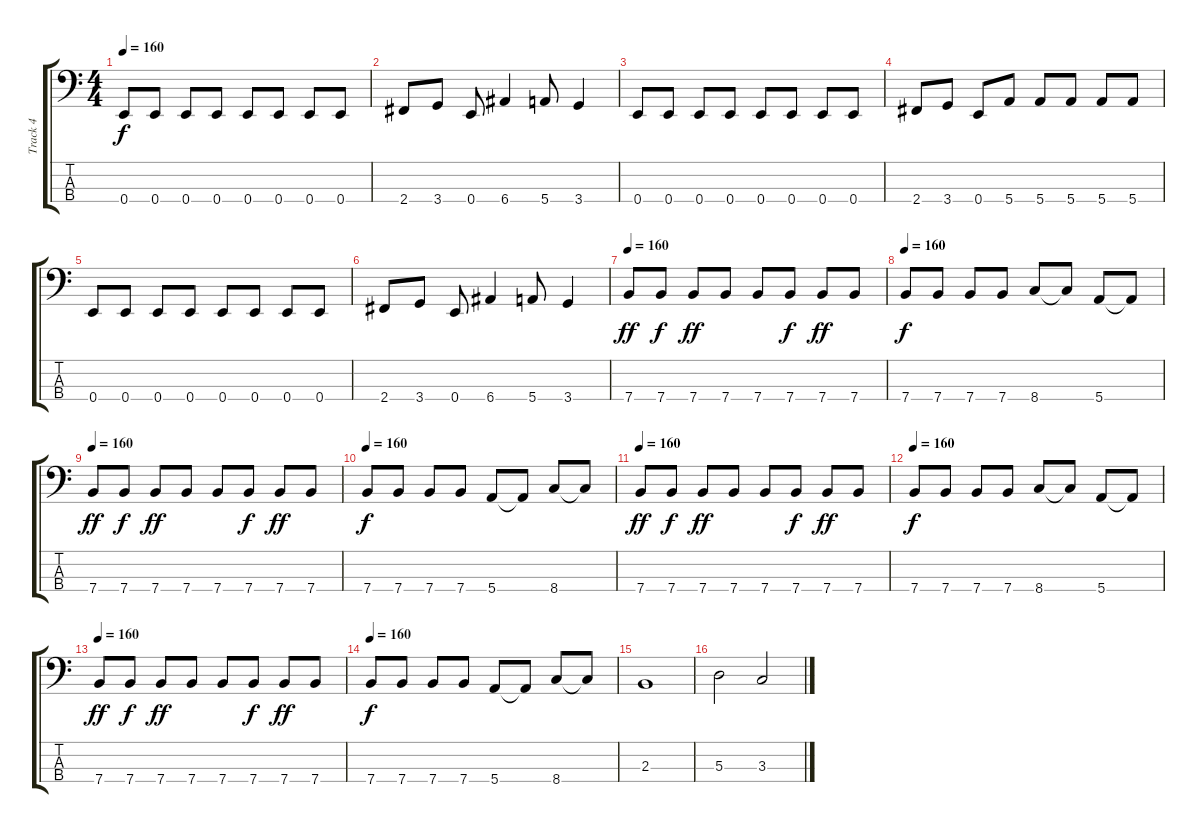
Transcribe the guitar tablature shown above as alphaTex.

\track ("Track 4" "Track 4") {instrument electricbassfinger}
\staff {score tabs}
\tuning (G2 D2 A1 E1) {hide}
\ts (4 4)
\tempo 160
\clef f4
\ks c
0.4.8{dy f} 0.4.8 0.4.8 0.4.8 0.4.8 0.4.8 0.4.8 0.4.8 |
2.4.8 3.4.8 0.4.8 6.4.4 5.4.8 3.4.4 |
0.4.8 0.4.8 0.4.8 0.4.8 0.4.8 0.4.8 0.4.8 0.4.8 |
2.4.8 3.4.8 0.4.8 5.4.8 5.4.8 5.4.8 5.4.8 5.4.8 |
0.4.8 0.4.8 0.4.8 0.4.8 0.4.8 0.4.8 0.4.8 0.4.8 |
2.4.8 3.4.8 0.4.8 6.4.4 5.4.8 3.4.4 |
\tempo 160
7.4.8{dy ff} 7.4.8{dy f} 7.4.8{dy ff} 7.4.8 7.4.8 7.4.8{dy f} 7.4.8{dy ff} 7.4.8 |
\tempo 160
7.4.8{dy f} 7.4.8 7.4.8 7.4.8 8.4.8 8.4{t}.8 5.4.8 5.4{t}.8 |
\tempo 160
7.4.8{dy ff} 7.4.8{dy f} 7.4.8{dy ff} 7.4.8 7.4.8 7.4.8{dy f} 7.4.8{dy ff} 7.4.8 |
\tempo 160
7.4.8{dy f} 7.4.8 7.4.8 7.4.8 5.4.8 5.4{t}.8 8.4.8 8.4{t}.8 |
\tempo 160
7.4.8{dy ff} 7.4.8{dy f} 7.4.8{dy ff} 7.4.8 7.4.8 7.4.8{dy f} 7.4.8{dy ff} 7.4.8 |
\tempo 160
7.4.8{dy f} 7.4.8 7.4.8 7.4.8 8.4.8 8.4{t}.8 5.4.8 5.4{t}.8 |
\tempo 160
7.4.8{dy ff} 7.4.8{dy f} 7.4.8{dy ff} 7.4.8 7.4.8 7.4.8{dy f} 7.4.8{dy ff} 7.4.8 |
\tempo 160
7.4.8{dy f} 7.4.8 7.4.8 7.4.8 5.4.8 5.4{t}.8 8.4.8 8.4{t}.8 |
2.3.1 |
5.3.2 3.3.2
